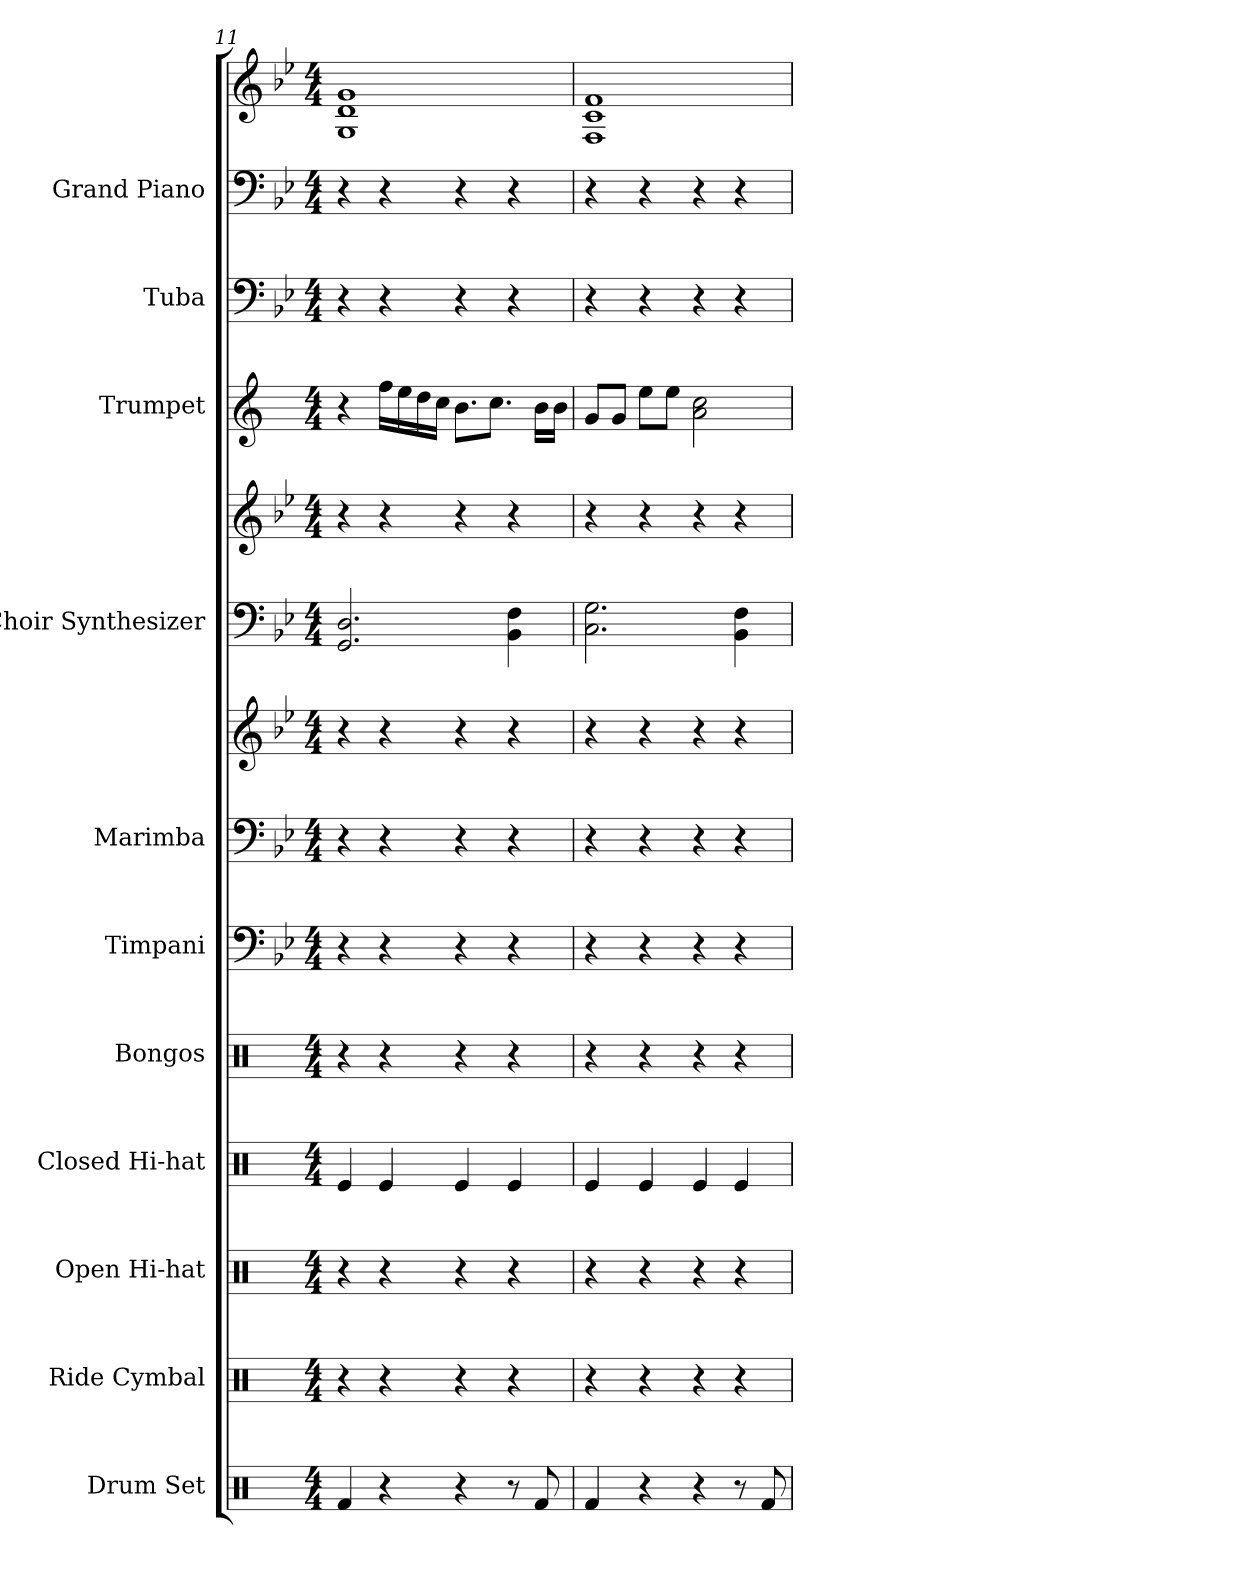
**kern	**kern	**kern	**kern	**kern	**kern	**kern	**kern	**kern	**kern	**kern	**kern	**kern	**kern
*part11	*part10	*part9	*part8	*part7	*part6	*part5	*part5	*part4	*part4	*part3	*part2	*part1	*part1
*staff14	*staff13	*staff12	*staff11	*staff10	*staff9	*staff8	*staff7	*staff6	*staff5	*staff4	*staff3	*staff2	*staff1
*I"Drum Set	*I"Ride Cymbal	*I"Open Hi-hat	*I"Closed Hi-hat	*I"Bongos	*I"Timpani	*I"Marimba	*	*I"Choir Synthesizer	*	*I"Trumpet	*I"Tuba	*I"Grand Piano	*
*I'Drs.	*I'Ride C.	*I'Op. H-h	*I'Cl. H-h	*	*I'Timp.	*I'Mrm.	*	*I'Synth.	*	*I'Tpt.	*I'Tba.	*I'Pno.	*
*clefX	*clefX	*clefX	*clefX	*clefX	*clefF4	*clefF4	*clefG2	*clefF4	*clefG2	*clefG2	*clefF4	*clefF4	*clefG2
*	*	*	*	*	*	*	*	*	*	*ITrd1c2	*	*	*
*k[]	*k[]	*k[]	*k[]	*k[]	*k[b-e-]	*k[b-e-]	*k[b-e-]	*k[b-e-]	*k[b-e-]	*k[b-e-]	*k[b-e-]	*k[b-e-]	*k[b-e-]
*M4/4	*M4/4	*M4/4	*M4/4	*M4/4	*M4/4	*M4/4	*M4/4	*M4/4	*M4/4	*M4/4	*M4/4	*M4/4	*M4/4
=11	=11	=11	=11	=11	=11	=11	=11	=11	=11	=11	=11	=11	=11
4Rf	4r	4r	4Re	4r	4r	4r	4r	2.D 2.GG	4r	4r	4r	4r	1G 1d 1g
4r	4r	4r	4Re	4r	4r	4r	4r	.	4r	16ee-LL	4r	4r	.
.	.	.	.	.	.	.	.	.	.	16dd	.	.	.
.	.	.	.	.	.	.	.	.	.	16cc	.	.	.
.	.	.	.	.	.	.	.	.	.	16b-JJ	.	.	.
4r	4r	4r	4Re	4r	4r	4r	4r	.	4r	8.aL	4r	4r	.
.	.	.	.	.	.	.	.	.	.	8.b-J	.	.	.
8r	4r	4r	4Re	4r	4r	4r	4r	4F 4BB-	4r	.	4r	4r	.
8Rf	.	.	.	.	.	.	.	.	.	16aLL	.	.	.
.	.	.	.	.	.	.	.	.	.	16aJJ	.	.	.
=12	=12	=12	=12	=12	=12	=12	=12	=12	=12	=12	=12	=12	=12
4Rf	4r	4r	4Re	4r	4r	4r	4r	2.G 2.C	4r	8fL	4r	4r	1F 1c 1f
.	.	.	.	.	.	.	.	.	.	8fJ	.	.	.
4r	4r	4r	4Re	4r	4r	4r	4r	.	4r	8ddL	4r	4r	.
.	.	.	.	.	.	.	.	.	.	8ddJ	.	.	.
4r	4r	4r	4Re	4r	4r	4r	4r	.	4r	2g 2b-	4r	4r	.
8r	4r	4r	4Re	4r	4r	4r	4r	4F 4BB-	4r	.	4r	4r	.
8Rf	.	.	.	.	.	.	.	.	.	.	.	.	.
=	=	=	=	=	=	=	=	=	=	=	=	=	=
*-	*-	*-	*-	*-	*-	*-	*-	*-	*-	*-	*-	*-	*-
